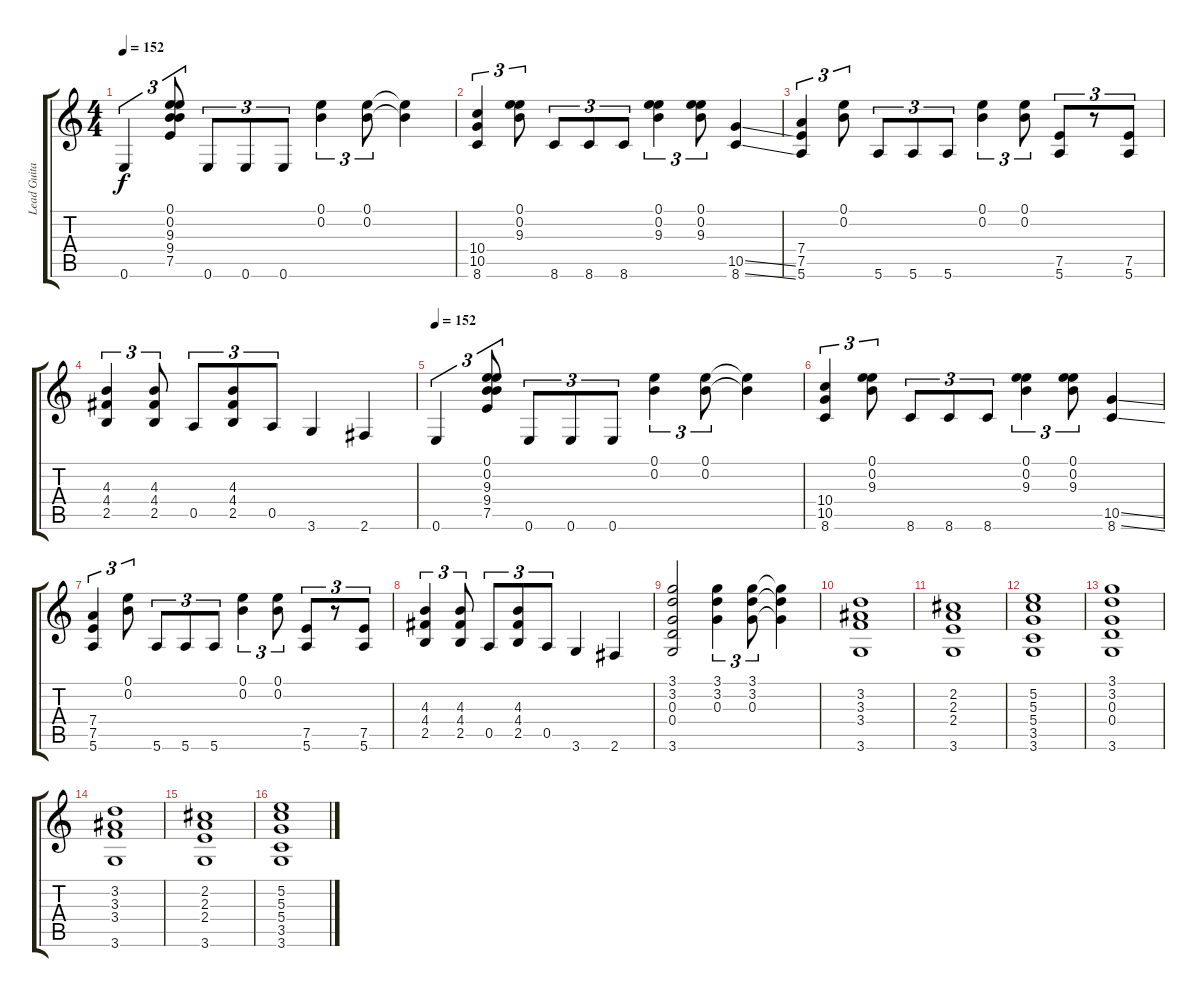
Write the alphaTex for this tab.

\track ("Lead Guitar" "Lead Guita") {instrument acousticguitarnylon}
\staff {score tabs}
\tuning (E4 B3 G3 D3 A2 E2) {hide}
\ts (4 4)
\tempo 152
\clef g2
\ks c
0.6.4{tu (3 2) dy f instrument overdrivenguitar} (0.1 0.2 9.3 9.4 7.5).8{tu (3 2)} 0.6.8{tu (3 2)} 0.6.8{tu (3 2)} 0.6.8{tu (3 2)} (0.1 0.2).4{tu (3 2)} (0.1 0.2).8{tu (3 2)} (0.1{t} 0.2{t}).4 |
(10.4 10.5 8.6).4{tu (3 2)} (0.1 0.2 9.3).8{tu (3 2)} 8.6.8{tu (3 2)} 8.6.8{tu (3 2)} 8.6.8{tu (3 2)} (0.1 0.2 9.3).4{tu (3 2)} (0.1 0.2 9.3).8{tu (3 2)} (10.5{ss} 8.6{ss}).4 |
(7.4 7.5 5.6).4{tu (3 2)} (0.1 0.2).8{tu (3 2)} 5.6.8{tu (3 2)} 5.6.8{tu (3 2)} 5.6.8{tu (3 2)} (0.1 0.2).4{tu (3 2)} (0.1 0.2).8{tu (3 2)} (7.5 5.6).8{tu (3 2)} r.8{tu (3 2)} (7.5 5.6).8{tu (3 2)} |
(4.3 4.4 2.5).4{tu (3 2)} (4.3 4.4 2.5).8{tu (3 2)} 0.5.8{tu (3 2)} (4.3 4.4 2.5).8{tu (3 2)} 0.5.8{tu (3 2)} 3.6.4 2.6.4 |
\tempo 152
0.6.4{tu (3 2) instrument overdrivenguitar} (0.1 0.2 9.3 9.4 7.5).8{tu (3 2)} 0.6.8{tu (3 2)} 0.6.8{tu (3 2)} 0.6.8{tu (3 2)} (0.1 0.2).4{tu (3 2)} (0.1 0.2).8{tu (3 2)} (0.1{t} 0.2{t}).4 |
(10.4 10.5 8.6).4{tu (3 2)} (0.1 0.2 9.3).8{tu (3 2)} 8.6.8{tu (3 2)} 8.6.8{tu (3 2)} 8.6.8{tu (3 2)} (0.1 0.2 9.3).4{tu (3 2)} (0.1 0.2 9.3).8{tu (3 2)} (10.5{ss} 8.6{ss}).4 |
(7.4 7.5 5.6).4{tu (3 2)} (0.1 0.2).8{tu (3 2)} 5.6.8{tu (3 2)} 5.6.8{tu (3 2)} 5.6.8{tu (3 2)} (0.1 0.2).4{tu (3 2)} (0.1 0.2).8{tu (3 2)} (7.5 5.6).8{tu (3 2)} r.8{tu (3 2)} (7.5 5.6).8{tu (3 2)} |
(4.3 4.4 2.5).4{tu (3 2)} (4.3 4.4 2.5).8{tu (3 2)} 0.5.8{tu (3 2)} (4.3 4.4 2.5).8{tu (3 2)} 0.5.8{tu (3 2)} 3.6.4 2.6.4 |
(3.1 3.2 0.3 0.4 3.6).2 (3.1 3.2 0.3).4{tu (3 2)} (3.1 3.2 0.3).8{tu (3 2)} (3.1{t} 3.2{t} 0.3{t}).4 |
(3.2 3.3 3.4 3.6).1 |
(2.2 2.3 2.4 3.6).1 |
(5.2 5.3 5.4 3.5 3.6).1 |
(3.1 3.2 0.3 0.4 3.6).1 |
(3.2 3.3 3.4 3.6).1 |
(2.2 2.3 2.4 3.6).1 |
(5.2 5.3 5.4 3.5 3.6).1
